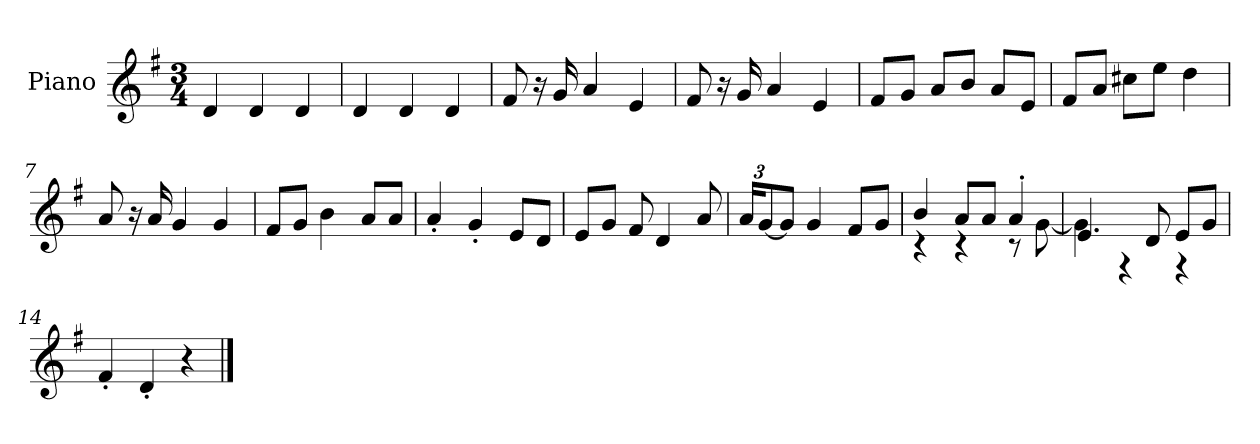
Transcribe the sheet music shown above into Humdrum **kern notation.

**kern
*part1
*staff1
*I"Piano
*I'P-no
*clefG2
*k[f#]
*M3/4
*MM180
=1
4d/
4d/
4d/
=2
4d/
4d/
4d/
=3
8f#/
16r
16g/
4a/
4e/
=4
8f#/
16r
16g/
4a/
4e/
=5
8f#/L
8g/J
8a/L
8b/J
8a/L
8e/J
=6
8f#/L
8a/J
8cc#X\L
8ee\J
4dd\
=7
8a/
16r
16a/
4g/
4g/
!!LO:LB:g=z
=8
8f#/L
8g/J
4b\
8a/L
8a/J
=9
4a'/
4g'/
8e/L
8d/J
=10
8e/L
8g/J
8f#/
4d/
8a/
=11
*Xbrackettup
24a/KL
[12g/
8g/J]
4g/
8f#/L
8g/J
=12
*^
4b/	4r
8a/L	4r
8a/J	.
4a'/	8r
.	[8g\
=13	=13
4.e/	4g\]
.	4r
8d/	.
8e/L	4r
8g/J	.
*v	*v
=14
4f#'/
4d'/
4r
==
*-
